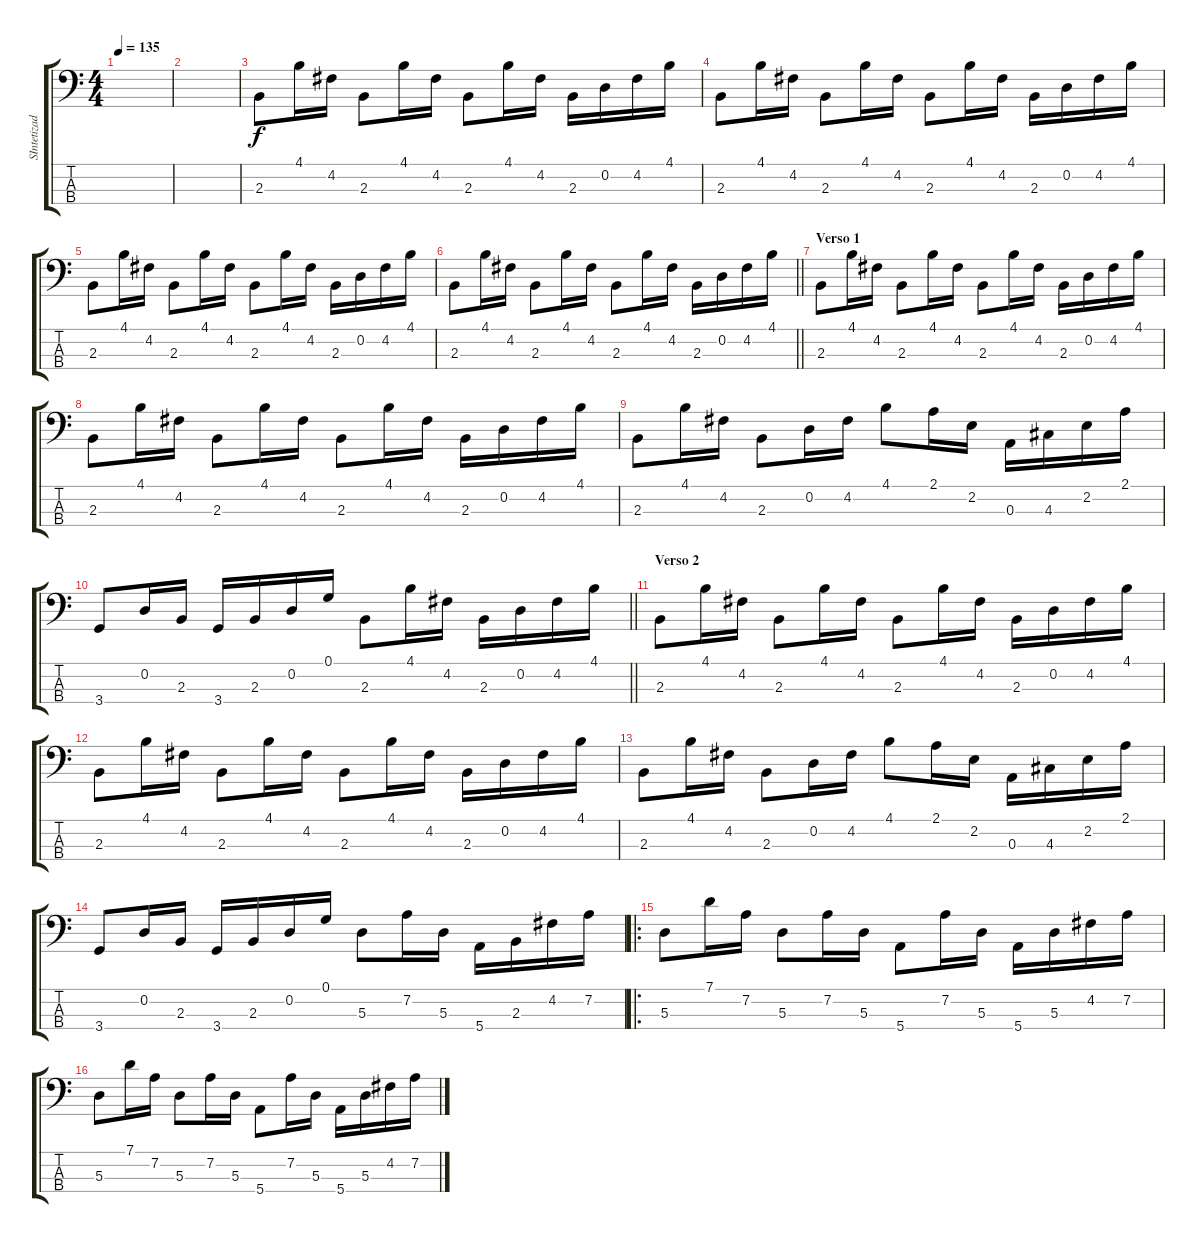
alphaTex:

\track ("SIntetizador" "SIntetizad") {instrument synthbass1}
\staff {score tabs}
\tuning (G2 D2 A1 E1) {hide}
\ts (4 4)
\tempo 135
\clef f4
\ks c
|
|
2.3.8 4.1.16 4.2.16 2.3.8 4.1.16 4.2.16 2.3.8 4.1.16 4.2.16 2.3.16 0.2.16 4.2.16 4.1.16 |
2.3.8 4.1.16 4.2.16 2.3.8 4.1.16 4.2.16 2.3.8 4.1.16 4.2.16 2.3.16 0.2.16 4.2.16 4.1.16 |
2.3.8 4.1.16 4.2.16 2.3.8 4.1.16 4.2.16 2.3.8 4.1.16 4.2.16 2.3.16 0.2.16 4.2.16 4.1.16 |
\barLineRight lightlight
2.3.8 4.1.16 4.2.16 2.3.8 4.1.16 4.2.16 2.3.8 4.1.16 4.2.16 2.3.16 0.2.16 4.2.16 4.1.16 |
\section ("" "Verso 1")
2.3.8 4.1.16 4.2.16 2.3.8 4.1.16 4.2.16 2.3.8 4.1.16 4.2.16 2.3.16 0.2.16 4.2.16 4.1.16 |
2.3.8 4.1.16 4.2.16 2.3.8 4.1.16 4.2.16 2.3.8 4.1.16 4.2.16 2.3.16 0.2.16 4.2.16 4.1.16 |
2.3.8 4.1.16 4.2.16 2.3.8 0.2.16 4.2.16 4.1.8 2.1.16 2.2.16 0.3.16 4.3.16 2.2.16 2.1.16 |
\barLineRight lightlight
3.4.8 0.2.16 2.3.16 3.4.16 2.3.16 0.2.16 0.1.16 2.3.8 4.1.16 4.2.16 2.3.16 0.2.16 4.2.16 4.1.16 |
\section ("" "Verso 2")
2.3.8 4.1.16 4.2.16 2.3.8 4.1.16 4.2.16 2.3.8 4.1.16 4.2.16 2.3.16 0.2.16 4.2.16 4.1.16 |
2.3.8 4.1.16 4.2.16 2.3.8 4.1.16 4.2.16 2.3.8 4.1.16 4.2.16 2.3.16 0.2.16 4.2.16 4.1.16 |
2.3.8 4.1.16 4.2.16 2.3.8 0.2.16 4.2.16 4.1.8 2.1.16 2.2.16 0.3.16 4.3.16 2.2.16 2.1.16 |
3.4.8 0.2.16 2.3.16 3.4.16 2.3.16 0.2.16 0.1.16 5.3.8 7.2.16 5.3.16 5.4.16 2.3.16 4.2.16 7.2.16 |
\ro
5.3.8 7.1.16 7.2.16 5.3.8 7.2.16 5.3.16 5.4.8 7.2.16 5.3.16 5.4.16 5.3.16 4.2.16 7.2.16 |
5.3.8 7.1.16 7.2.16 5.3.8 7.2.16 5.3.16 5.4.8 7.2.16 5.3.16 5.4.16 5.3.16 4.2.16 7.2.16
